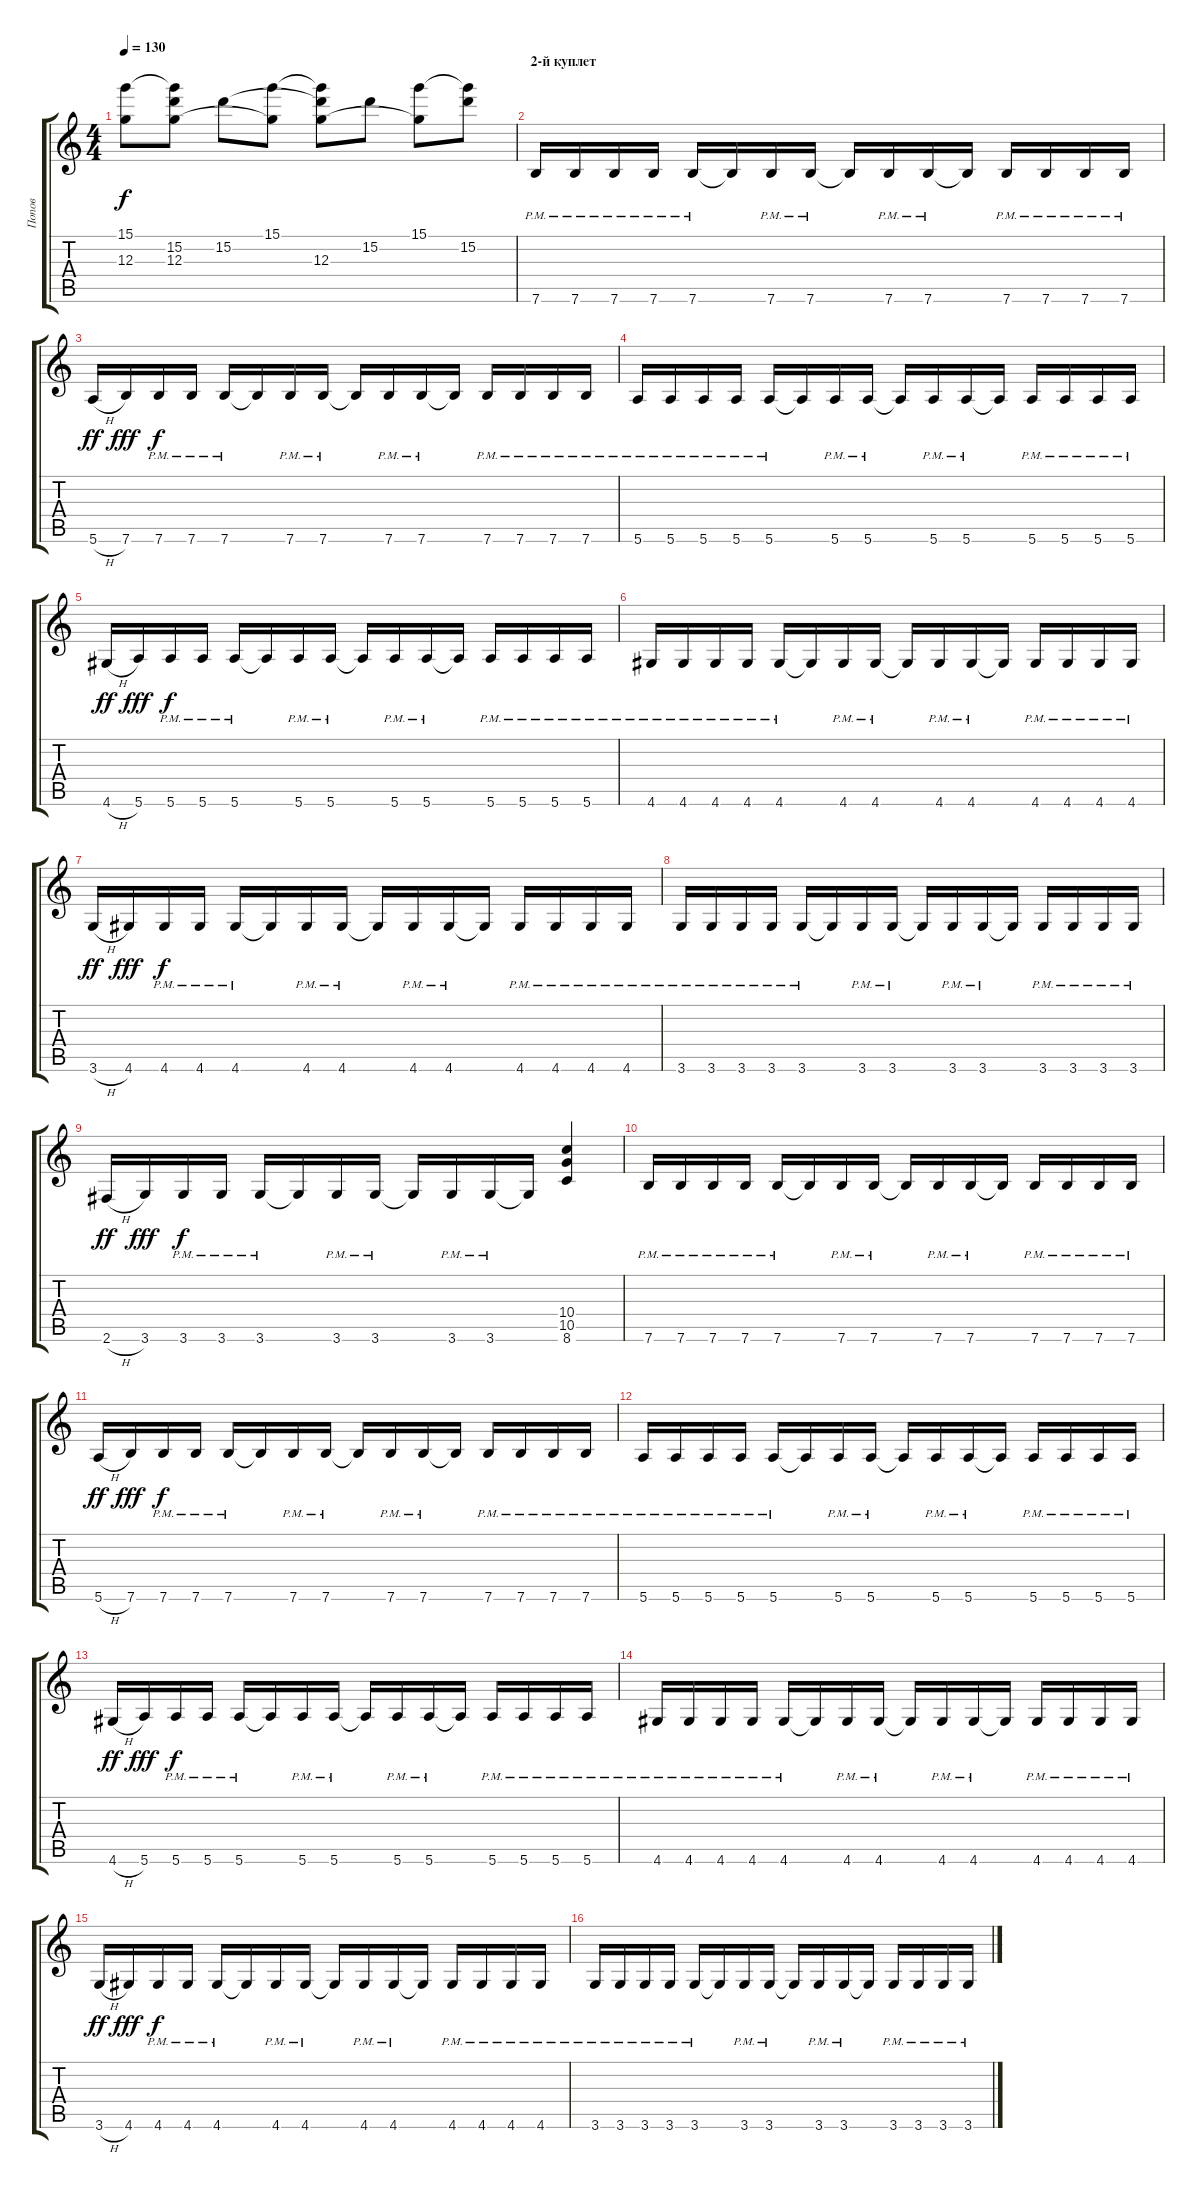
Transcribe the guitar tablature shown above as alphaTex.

\track ("Попов" "Попов") {instrument distortionguitar}
\staff {score tabs}
\tuning (E4 B3 G3 D3 A2 E2) {hide}
\ts (4 4)
\tempo 130
\clef g2
\ks c
(15.1 12.3{t}).8{dy f} (15.1{t} 15.2{t} 12.3).8 15.2.8 (15.1 12.3{t}).8 (15.1{t} 15.2{t} 12.3).8 15.2.8 (15.1 12.3{t}).8 (15.1{t} 15.2).8 |
\section ("" "2-й куплет")
7.6{pm}.16 7.6{pm}.16 7.6{pm}.16 7.6{pm}.16 7.6{pm}.16 7.6{t}.16 7.6{pm}.16 7.6{pm}.16 7.6{t}.16 7.6{pm}.16 7.6{pm}.16 7.6{t}.16 7.6{pm}.16 7.6{pm}.16 7.6{pm}.16 7.6{pm}.16 |
5.6{h}.16{dy ff} 7.6.16{dy fff} 7.6{pm}.16{dy f} 7.6{pm}.16 7.6{pm}.16 7.6{t}.16 7.6{pm}.16 7.6{pm}.16 7.6{t}.16 7.6{pm}.16 7.6{pm}.16 7.6{t}.16 7.6{pm}.16 7.6{pm}.16 7.6{pm}.16 7.6{pm}.16 |
5.6{pm}.16 5.6{pm}.16 5.6{pm}.16 5.6{pm}.16 5.6{pm}.16 5.6{t}.16 5.6{pm}.16 5.6{pm}.16 5.6{t}.16 5.6{pm}.16 5.6{pm}.16 5.6{t}.16 5.6{pm}.16 5.6{pm}.16 5.6{pm}.16 5.6{pm}.16 |
4.6{h}.16{dy ff} 5.6.16{dy fff} 5.6{pm}.16{dy f} 5.6{pm}.16 5.6{pm}.16 5.6{t}.16 5.6{pm}.16 5.6{pm}.16 5.6{t}.16 5.6{pm}.16 5.6{pm}.16 5.6{t}.16 5.6{pm}.16 5.6{pm}.16 5.6{pm}.16 5.6{pm}.16 |
4.6{pm}.16 4.6{pm}.16 4.6{pm}.16 4.6{pm}.16 4.6{pm}.16 4.6{t}.16 4.6{pm}.16 4.6{pm}.16 4.6{t}.16 4.6{pm}.16 4.6{pm}.16 4.6{t}.16 4.6{pm}.16 4.6{pm}.16 4.6{pm}.16 4.6{pm}.16 |
3.6{h}.16{dy ff} 4.6.16{dy fff} 4.6{pm}.16{dy f} 4.6{pm}.16 4.6{pm}.16 4.6{t}.16 4.6{pm}.16 4.6{pm}.16 4.6{t}.16 4.6{pm}.16 4.6{pm}.16 4.6{t}.16 4.6{pm}.16 4.6{pm}.16 4.6{pm}.16 4.6{pm}.16 |
3.6{pm}.16 3.6{pm}.16 3.6{pm}.16 3.6{pm}.16 3.6{pm}.16 3.6{t}.16 3.6{pm}.16 3.6{pm}.16 3.6{t}.16 3.6{pm}.16 3.6{pm}.16 3.6{t}.16 3.6{pm}.16 3.6{pm}.16 3.6{pm}.16 3.6{pm}.16 |
2.6{h}.16{dy ff} 3.6.16{dy fff} 3.6{pm}.16{dy f} 3.6{pm}.16 3.6{pm}.16 3.6{t}.16 3.6{pm}.16 3.6{pm}.16 3.6{t}.16 3.6{pm}.16 3.6{pm}.16 3.6{t}.16 (10.4 10.5 8.6).4 |
7.6{pm}.16 7.6{pm}.16 7.6{pm}.16 7.6{pm}.16 7.6{pm}.16 7.6{t}.16 7.6{pm}.16 7.6{pm}.16 7.6{t}.16 7.6{pm}.16 7.6{pm}.16 7.6{t}.16 7.6{pm}.16 7.6{pm}.16 7.6{pm}.16 7.6{pm}.16 |
5.6{h}.16{dy ff} 7.6.16{dy fff} 7.6{pm}.16{dy f} 7.6{pm}.16 7.6{pm}.16 7.6{t}.16 7.6{pm}.16 7.6{pm}.16 7.6{t}.16 7.6{pm}.16 7.6{pm}.16 7.6{t}.16 7.6{pm}.16 7.6{pm}.16 7.6{pm}.16 7.6{pm}.16 |
5.6{pm}.16 5.6{pm}.16 5.6{pm}.16 5.6{pm}.16 5.6{pm}.16 5.6{t}.16 5.6{pm}.16 5.6{pm}.16 5.6{t}.16 5.6{pm}.16 5.6{pm}.16 5.6{t}.16 5.6{pm}.16 5.6{pm}.16 5.6{pm}.16 5.6{pm}.16 |
4.6{h}.16{dy ff} 5.6.16{dy fff} 5.6{pm}.16{dy f} 5.6{pm}.16 5.6{pm}.16 5.6{t}.16 5.6{pm}.16 5.6{pm}.16 5.6{t}.16 5.6{pm}.16 5.6{pm}.16 5.6{t}.16 5.6{pm}.16 5.6{pm}.16 5.6{pm}.16 5.6{pm}.16 |
4.6{pm}.16 4.6{pm}.16 4.6{pm}.16 4.6{pm}.16 4.6{pm}.16 4.6{t}.16 4.6{pm}.16 4.6{pm}.16 4.6{t}.16 4.6{pm}.16 4.6{pm}.16 4.6{t}.16 4.6{pm}.16 4.6{pm}.16 4.6{pm}.16 4.6{pm}.16 |
3.6{h}.16{dy ff} 4.6.16{dy fff} 4.6{pm}.16{dy f} 4.6{pm}.16 4.6{pm}.16 4.6{t}.16 4.6{pm}.16 4.6{pm}.16 4.6{t}.16 4.6{pm}.16 4.6{pm}.16 4.6{t}.16 4.6{pm}.16 4.6{pm}.16 4.6{pm}.16 4.6{pm}.16 |
3.6{pm}.16 3.6{pm}.16 3.6{pm}.16 3.6{pm}.16 3.6{pm}.16 3.6{t}.16 3.6{pm}.16 3.6{pm}.16 3.6{t}.16 3.6{pm}.16 3.6{pm}.16 3.6{t}.16 3.6{pm}.16 3.6{pm}.16 3.6{pm}.16 3.6{pm}.16
